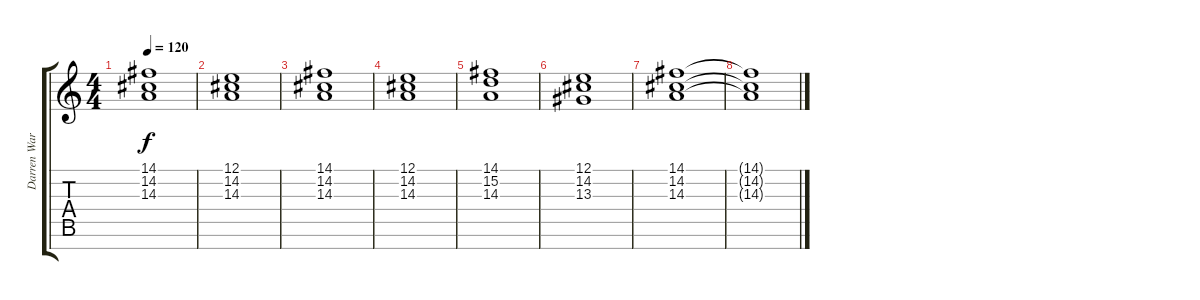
\track ("Darren Warton" "Darren War") {instrument churchorgan}
\staff {score tabs}
\tuning (E4 B3 G3 D3 A2 E2 B1) {hide}
\ts (4 4)
\tempo 120
\clef g2
\ks c
(14.1 14.2 14.3).1{dy f} |
(12.1 14.2 14.3).1 |
(14.1 14.2 14.3).1 |
(12.1 14.2 14.3).1 |
(14.1 15.2 14.3).1 |
(12.1 14.2 13.3).1 |
(14.1 14.2 14.3).1 |
(14.1{t} 14.2{t} 14.3{t}).1
